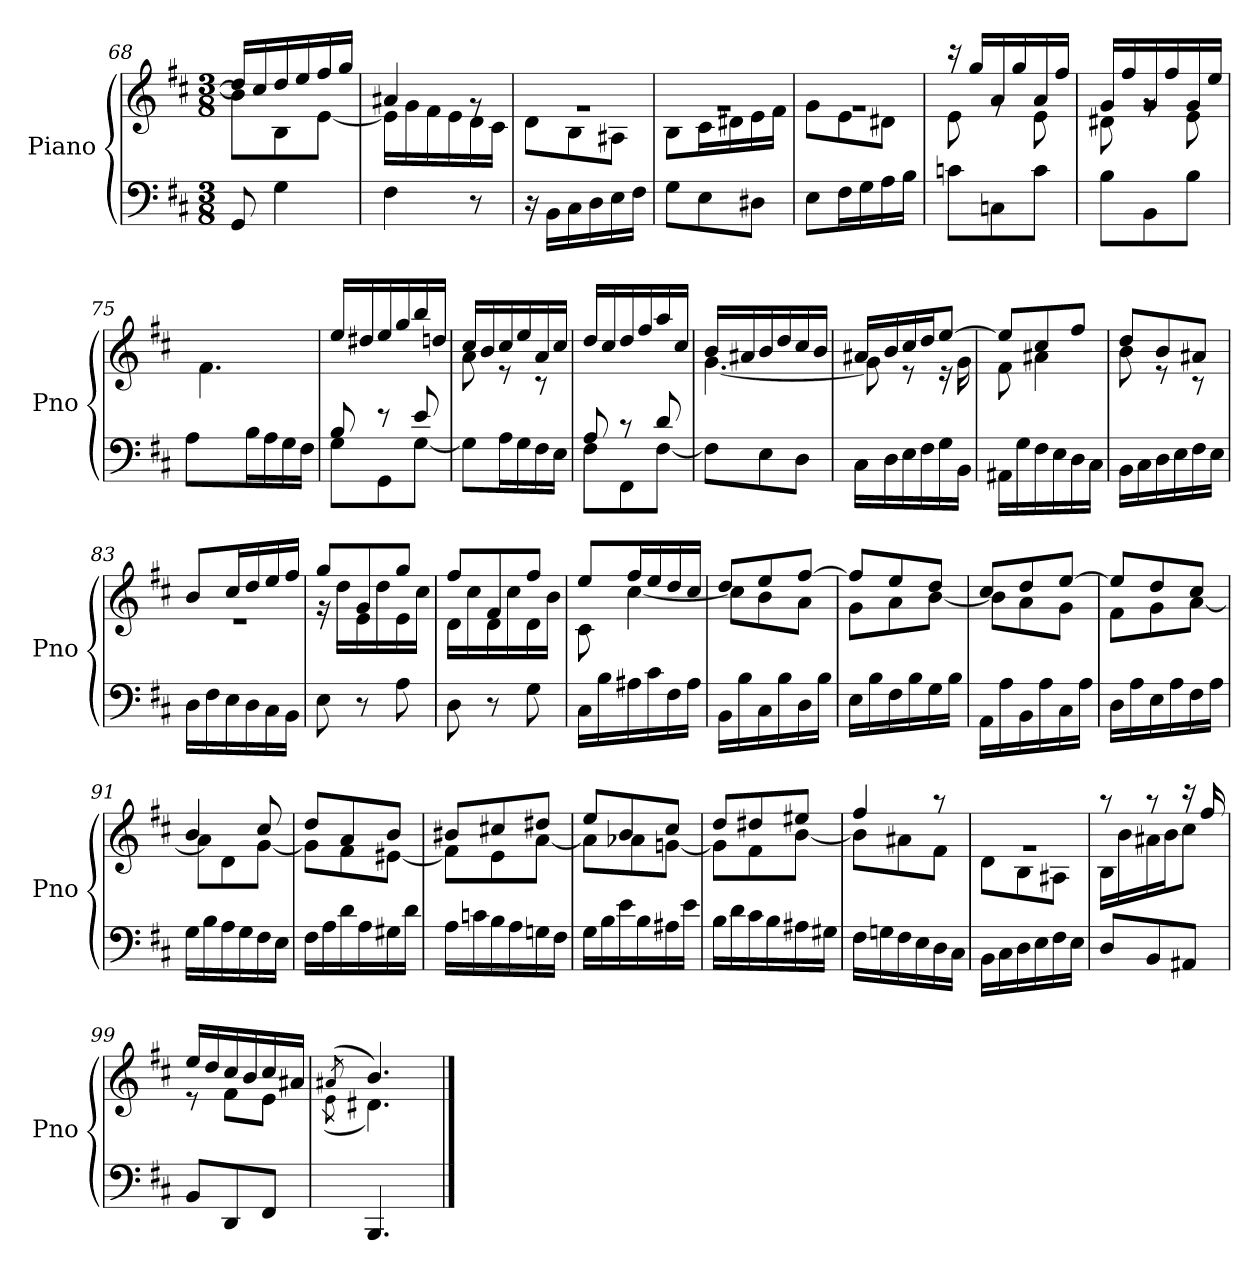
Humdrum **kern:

**kern	**kern
*part1	*part1
*staff2	*staff1
*I"Piano	*
*I'Pno	*
*clefF4	*clefG2
*k[f#c#]	*k[f#c#]
*M3/8	*M3/8
=68	=68
*	*^
8GG/	16dd/LL]	8b\L]
.	16cc#/	.
4G\	16dd/	8B\
.	16ee/	.
.	16ff#/	[8e\J
.	16gg/JJ	.
=69	=69	=69
4F#\	4a#X/	16e\LL]
.	.	16g\
.	.	16f#\
.	.	16e\
8r	8rg	16d\
.	.	16c#\JJ
=70	=70	=70
16r	4.rg	8d\L
16BB\LL	.	.
16C#\	.	8B\
16D\	.	.
16E\	.	8A#X\J
16F#\JJ	.	.
!!LO:LB:g=z	!!
=71	=71	=71
8G\L	4.rg	8B\L
8E\	.	16c#\L
.	.	16d#X\
8D#X\J	.	16e\
.	.	16f#\JJ
=72	=72	=72
8E\L	4.rg	8g\L
16F#\L	.	8e\
16G\	.	.
16A\	.	8d#X\J
16B\JJ	.	.
=73	=73	=73
8cn\L	16r	8e\
.	16gg/LL	.
8Cn\	16a/	8rg
.	16gg/	.
8c\J	16a/	8e\
.	16ff#/JJ	.
=74	=74	=74
8B\L	16g/LL	8d#X\
.	16ff#/	.
8BB\	16g/	8rg
.	16ff#/	.
8B\J	16g/	8e\
.	16ee/JJ	.
=75	=75	=75
8A\L	16f#/LLyy	4.f#\
.	16ee/	.
16B\L	16dd#X/	.
16A\	16ff#/	.
16G\	16b/	.
16F#\JJ	16dd#/JJ	.
*	*v	*v
!!LO:LB:g=z
=76	=76
*^	*
8B/	8G\L	16ee/LL
.	.	16dd#X/
8r	8GG\	16ee/
.	.	16gg/
8e/	[8G\J	16bb/
.	.	16ddn/JJ
*v	*v	*
=77	=77
*	*^
8G\L]	16cc#/LL	8a\
.	16b/	.
16A\L	16cc#/	8r
16G\	16ee/	.
16F#\	16a/	8r
16E\JJ	16cc#/JJ	.
*	*v	*v
=78	=78
*^	*
8A/	8F#\L	16dd/LL
.	.	16cc#/
8r	8FF#\	16dd/
.	.	16ff#/
8d/	[8F#\J	16aa/
.	.	16cc#/JJ
*v	*v	*
=79	=79
*	*^
8F#\L]	16b/LL	[4.g\
.	16a#X/	.
8E\	16b/	.
.	16dd/	.
8D\J	16cc#/	.
.	16b/JJ	.
=80	=80	=80
16C#\LL	16a#X/LL	8g\]
16D\	16b/	.
16E\	16cc#/	8r
16F#\	16dd/J	.
16G\	[8ee/J	16r
16BB\JJ	.	16g\
!!LO:LB:g=z	!!
=81	=81	=81
16AA#X\LL	8ee/L]	8f#\
16G\	.	.
16F#\	8cc#/	4a#X\
16E\	.	.
16D\	8ff#/J	.
16C#\JJ	.	.
=82	=82	=82
16BB\LL	8dd/L	8b\
16C#\	.	.
16D\	8b/	8r
16E\	.	.
16F#\	8a#X/J	8r
16E\JJ	.	.
=83	=83	=83
16D\LL	8b/L	4.r
16F#\	.	.
16E\	16cc#/L	.
16D\	16dd/	.
16C#\	16ee/	.
16BB\JJ	16ff#/JJ	.
=84	=84	=84
8E\	8gg/L	16r
.	.	16dd\LL
8r	8g/	16e\
.	.	16dd\
8A\	8gg/J	16e\
.	.	16cc#\JJ
=85	=85	=85
8D\	8ff#/L	16d\LL
.	.	16cc#\
8r	8f#/	16d\
.	.	16cc#\
8G\	8ff#/J	16d\
.	.	16b\JJ
!!LO:LB:g=z	!!
=86	=86	=86
16C#\LL	8ee/L	8c#\
16B\	.	.
16A#X\	16ff#/L	[4cc#\
16c#\	16ee/	.
16F#\	16dd/	.
16A#\JJ	16cc#/JJ	.
=87	=87	=87
16BB\LL	8dd/L	8cc#\L]
16B\	.	.
16C#\	8ee/	8b\
16B\	.	.
16D\	[8ff#/J	8a\J
16B\JJ	.	.
=88	=88	=88
16E\LL	8ff#/L]	8g\L
16B\	.	.
16F#\	8ee/	8a\
16B\	.	.
16G\	8dd/J	[8b\J
16B\JJ	.	.
=89	=89	=89
16AA\LL	8cc#/L	8b\L]
16A\	.	.
16BB\	8dd/	8a\
16A\	.	.
16C#\	[8ee/J	8g\J
16A\JJ	.	.
=90	=90	=90
16D\LL	8ee/L]	8f#\L
16A\	.	.
16E\	8dd/	8g\
16A\	.	.
16F#\	8cc#/J	[8a\J
16A\JJ	.	.
!!LO:LB:g=z	!!
=91	=91	=91
16G\LL	4b/	8a\L]
16B\	.	.
16A\	.	8d\
16G\	.	.
16F#\	8cc#/	[8g\J
16E\JJ	.	.
=92	=92	=92
16F#\LL	8dd/L	8g\L]
16A\	.	.
16d\	8a/	8f#\
16A\	.	.
16G#X\	8b/J	[8e#Xi\J
16d\JJ	.	.
=93	=93	=93
16A\LL	8b#Xi/L	8f\L]
16cn\	.	.
16B\	8cc#X/	8e\
16A\	.	.
16Gn\	8dd#X/J	[8a\J
16F#\JJ	.	.
=94	=94	=94
16G\LL	8ee/L	8a\L]
16B\	.	.
16e\	8b/	8a-Xi\
16B\	.	.
16A#X\	8cc#/J	[8gn\J
16e\JJ	.	.
=95	=95	=95
16B\LL	8dd/L	8g\L]
16d\	.	.
16c#\	8dd#X/	8f#\
16B\	.	.
16A#X\	8ee#X/J	[8b\J
16G#X\JJ	.	.
!!LO:PB:g=z	!!
=96	=96	=96
16F#\LL	4ff#/	8b\L]
16Gn\	.	.
16F#\	.	8a#X\
16E\	.	.
16D\	8r	8f#\J
16C#\JJ	.	.
=97	=97	=97
16BB\LL	4.rg	8d\L
16C#\	.	.
16D\	.	8B\
16E\	.	.
16F#\	.	8A#X\J
16E\JJ	.	.
=98	=98	=98
8D/L	8r	16B\LL
.	.	16b\
8BB/	8r	16a#X\
.	.	16b\J
8AA#X/J	16r	8cc#\J
.	16ff#/	.
=99	=99	=99
8BB/L	16ee/LL	8r
.	16dd/	.
8DD/	16cc#/	8f#\L
.	16b/	.
8FF#/J	16cc#/	8e\J
.	16a#X/JJ	.
=100	=100	=100
.	(>8qa#X/	(8qe\
*	*	*^
4.BBB/	4.b/)	4.d#X\)	8e!yy 8a#!yy
.	.	.	4d#!yy 4b!yy
*	*v	*v	*v
==	==
*-	*-
